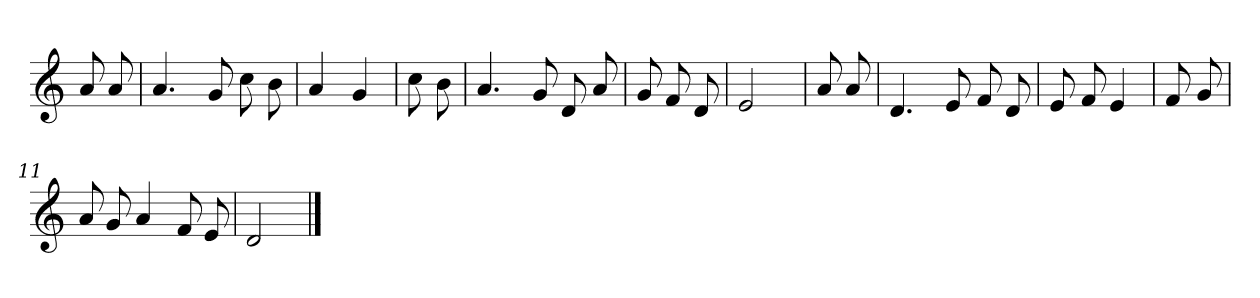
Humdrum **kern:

**kern
*part1
*staff1
*clefG2
*k[]
=
8a
8a
=1
4.a
8g
8cc
8b
=2
4a
4g
=3
8cc
8b
=4
4.a
8g
8d
8a
=5y
8g
8f
8d
=6
2e
=7
8a
8a
=8
4.d
8e
8f
8d
=9
8e
8f
4e
=10
8f
8g
=11
8a
8g
4a
8f
8e
=12
2d
==
*-
